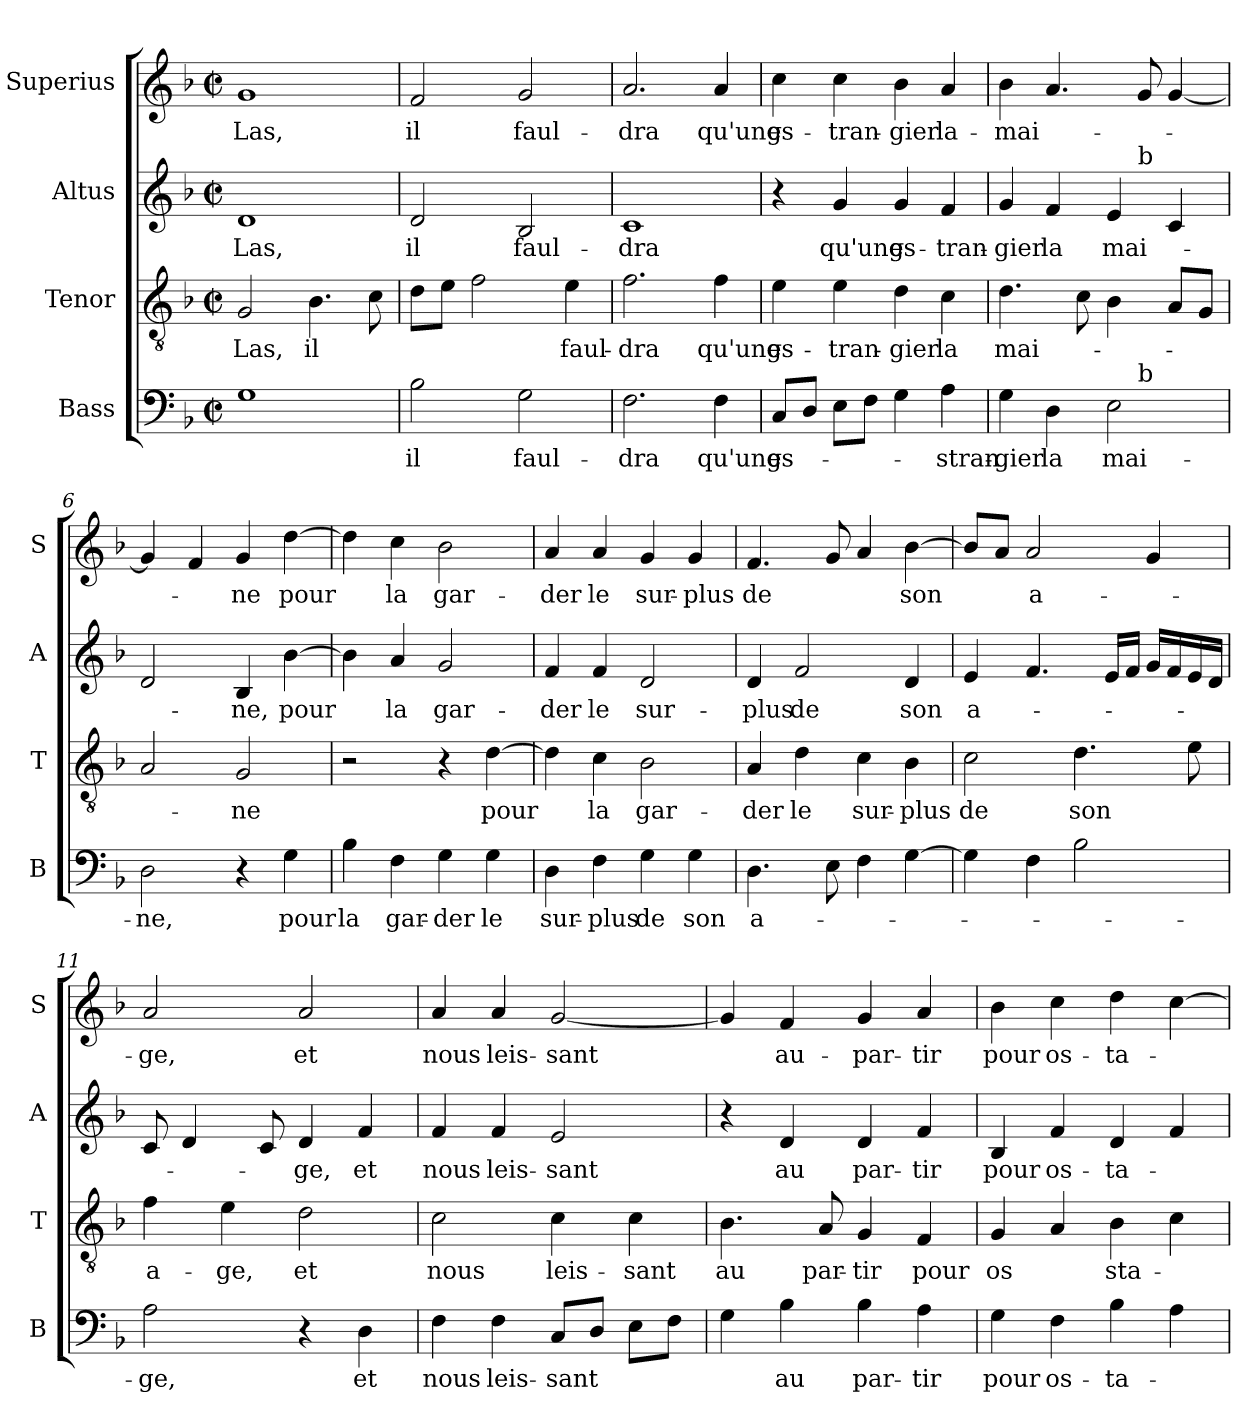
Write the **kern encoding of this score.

**kern	**text	**kern	**text	**kern	**text	**kern	**text
*part4	*part4	*part3	*part3	*part2	*part2	*part1	*part1
*staff4	*staff4	*staff3	*staff3	*staff2	*staff2	*staff1	*staff1
*I"Bass	*	*I"Tenor	*	*I"Altus	*	*I"Superius	*
*I'B	*	*I'T	*	*I'A	*	*I'S	*
*clefF4	*	*clefGv2	*	*clefG2	*	*clefG2	*
*k[b-]	*	*k[b-]	*	*k[b-]	*	*k[b-]	*
*F:	*	*F:	*	*F:	*	*F:	*
*M2/2	*	*M2/2	*	*M2/2	*	*M2/2	*
*met(c|)	*	*met(c|)	*	*met(c|)	*	*met(c|)	*
=1	=1	=1	=1	=1	=1	=1	=1
1G	.	2G/	Las,	1d	Las,	1g	Las,
.	.	4.B-\	il	.	.	.	.
.	.	8c\	.	.	.	.	.
=2	=2	=2	=2	=2	=2	=2	=2
2B-\	il	8d\L	.	2d/	il	2f/	il
.	.	8e\J	.	.	.	.	.
.	.	2f\	.	.	.	.	.
2G\	faul-	.	.	2B-/	faul-	2g/	faul-
.	.	4e\	faul-	.	.	.	.
=3	=3	=3	=3	=3	=3	=3	=3
2.F\	-dra	2.f\	-dra	1c	-dra	2.a/	-dra
4F\	qu'ung	4f\	qu'ung	.	.	4a/	qu'ung
=4	=4	=4	=4	=4	=4	=4	=4
8C/L	es-	4e\	es-	4r	.	4cc\	es-
8D/J	.	.	.	.	.	.	.
8E\L	.	4e\	-tran-	4g/	qu'ung	4cc\	-tran-
8F\J	.	.	.	.	.	.	.
4G\	.	4d\	-gier	4g/	es-	4b-\	-gier
4A\	-stran-	4c\	la	4f/	-tran-	4a/	la-
=5	=5	=5	=5	=5	=5	=5	=5
*^	*	*	*	*^	*	*	*
4G\	2ryy	-gier	4.d\	mai-	4g/	2ryy	-gier	4b-\	-mai-
4D\	.	la	.	.	4f/	.	la	4.a/	.
.	.	.	8c\	.	.	.	.	.	.
2E\	8ryy	mai-	4B-\	.	4e/	8ryy	mai-	.	.
!	!	!	!	!	!	!LO:TX:a:t=b	!	!	!
!	!LO:TX:a:t=b	!	!	!	!	!	!	!	!
.	4.ryy	.	.	.	.	4.ryy	.	8g/	.
.	.	.	8A/L	.	4c/	.	.	[4g/	.
.	.	.	8G/J	.	.	.	.	.	.
*v	*v	*	*	*	*v	*v	*	*	*
!!LO:LB:g=z
=6	=6	=6	=6	=6	=6	=6	=6
2D\	-ne,	2A/	.	2d/	.	4g/]	.
.	.	.	.	.	.	4f/	.
4r	.	2G/	-ne	4B-/	-ne,	4g/	-ne
4G\	pour	.	.	[4b-\	pour	[4dd\	pour
=7	=7	=7	=7	=7	=7	=7	=7
4B-\	la	2r	.	4b-\]	.	4dd\]	.
4F\	gar-	.	.	4a/	la	4cc\	la
4G\	-der	4r	.	2g/	gar-	2b-\	gar-
4G\	le	[4d\	pour	.	.	.	.
=8	=8	=8	=8	=8	=8	=8	=8
4D\	sur-	4d\]	.	4f/	-der	4a/	-der
4F\	-plus	4c\	la	4f/	le	4a/	le
4G\	de	2B-\	gar-	2d/	sur-	4g/	sur-
4G\	son	.	.	.	.	4g/	-plus
=9	=9	=9	=9	=9	=9	=9	=9
4.D\	a-	4A/	-der	4d/	-plus	4.f/	de
.	.	4d\	le	2f/	de	.	.
8E\	.	.	.	.	.	8g/	.
4F\	.	4c\	sur-	.	.	4a/	.
[4G\	.	4B-\	-plus	4d/	son	[4b-\	son
=10	=10	=10	=10	=10	=10	=10	=10
4G\]	.	2c\	de	4e/	a-	8b-/L]	.
.	.	.	.	.	.	8a/J	.
4F\	.	.	.	4.f/	.	2a/	a-
2B-\	.	4.d\	son	.	.	.	.
.	.	.	.	16e/LL	.	.	.
.	.	.	.	16f/JJ	.	.	.
.	.	.	.	16g/LL	.	4g/	.
.	.	.	.	16f/	.	.	.
.	.	8e\	.	16e/	.	.	.
.	.	.	.	16d/JJ	.	.	.
!!LO:LB:g=z
=11	=11	=11	=11	=11	=11	=11	=11
2A\	-ge,	4f\	a-	8c/	.	2a/	-ge,
.	.	.	.	4d/	.	.	.
.	.	4e\	-ge,	.	.	.	.
.	.	.	.	8c/	.	.	.
4r	.	2d\	et	4d/	-ge,	2a/	et
4D\	et	.	.	4f/	et	.	.
=12	=12	=12	=12	=12	=12	=12	=12
4F\	nous	2c\	nous	4f/	nous	4a/	nous
4F\	leis-	.	.	4f/	leis-	4a/	leis-
8C/L	-sant	4c\	leis-	2e/	-sant	[2g/	-sant
8D/J	.	.	.	.	.	.	.
8E\L	.	4c\	-sant	.	.	.	.
8F\J	.	.	.	.	.	.	.
=13	=13	=13	=13	=13	=13	=13	=13
4G\	.	4.B-\	au	4r	.	4g/]	.
4B-\	au	.	.	4d/	au	4f/	au-
.	.	8A/	par-	.	.	.	.
4B-\	par-	4G/	-tir	4d/	par-	4g/	-par-
4A\	-tir	4F/	pour	4f/	-tir	4a/	-tir
=14	=14	=14	=14	=14	=14	=14	=14
4G\	pour	4G/	os	4B-/	pour	4b-\	pour
4F\	os-	4A/	.	4f/	os-	4cc\	os-
4B-\	-ta-	4B-\	sta-	4d/	-ta-	4dd\	-ta-
4A\	.	4c\	.	4f/	.	[4cc\	.
=	=	=	=	=	=	=	=
*-	*-	*-	*-	*-	*-	*-	*-
